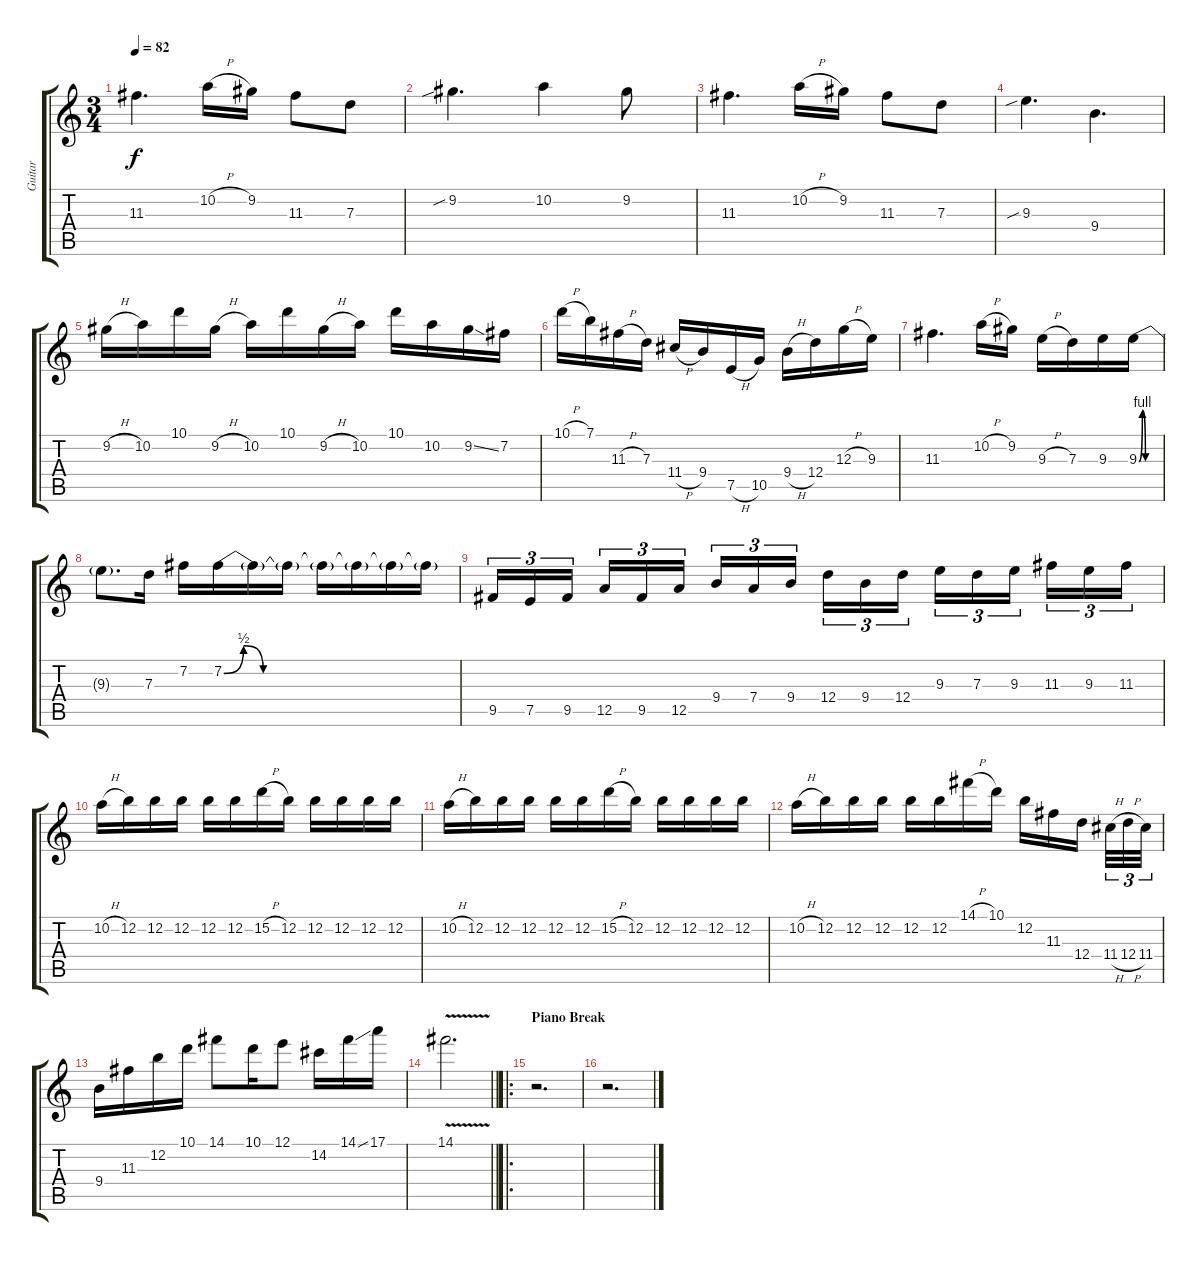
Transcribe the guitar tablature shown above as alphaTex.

\track ("Guitar" "Guitar") {instrument overdrivenguitar}
\staff {score tabs}
\tuning (E4 B3 G3 D3 A2 E2) {hide}
\ts (3 4)
\tempo 82
\clef g2
\ks c
11.3.4{d dy f} 10.2{h}.16 9.2.16 11.3.8 7.3.8 |
9.2{sib}.4{d} 10.2.4 9.2.8 |
11.3.4{d} 10.2{h}.16 9.2.16 11.3.8 7.3.8 |
9.3{sib}.4{d} 9.4.4{d} |
9.2{h}.16 10.2.16 10.1.16 9.2{h}.16 10.2.16 10.1.16 9.2{h}.16 10.2.16 10.1.16 10.2.16 9.2{ss}.16 7.2.16 |
10.1{h}.16 7.1.16 11.3{h}.16 7.3.16 11.4{h}.16 9.4.16 7.5{h}.16 10.5.16 9.4{h}.16 12.4.16 12.3{h}.16 9.3.16 |
11.3.4{d} 10.2{h}.16 9.2.16 9.3{h}.16 7.3.16 9.3.16 9.3{be (custom 0 0 10 4 19 0 60 0)}.16 |
9.3{t}.8{d} 7.3.16 7.2.16 7.2{be (custom 0 0 5 2 10 0 60 0)}.16 7.2{t}.16 7.2{t}.16 7.2{t}.16 7.2{t}.16 7.2{t}.16 7.2{t}.16 |
9.5.16{tu (3 2)} 7.5.16{tu (3 2)} 9.5.16{tu (3 2)} 12.5.16{tu (3 2)} 9.5.16{tu (3 2)} 12.5.16{tu (3 2)} 9.4.16{tu (3 2)} 7.4.16{tu (3 2)} 9.4.16{tu (3 2)} 12.4.16{tu (3 2)} 9.4.16{tu (3 2)} 12.4.16{tu (3 2)} 9.3.16{tu (3 2)} 7.3.16{tu (3 2)} 9.3.16{tu (3 2)} 11.3.16{tu (3 2)} 9.3.16{tu (3 2)} 11.3.16{tu (3 2)} |
10.2{h}.16 12.2.16 12.2.16 12.2.16 12.2.16 12.2.16 15.2{h}.16 12.2.16 12.2.16 12.2.16 12.2.16 12.2.16 |
10.2{h}.16 12.2.16 12.2.16 12.2.16 12.2.16 12.2.16 15.2{h}.16 12.2.16 12.2.16 12.2.16 12.2.16 12.2.16 |
10.2{h}.16 12.2.16 12.2.16 12.2.16 12.2.16 12.2.16 14.1{h}.16 10.1.16 12.2.16 11.3.16 12.4.16 11.4{h}.32{tu (3 2)} 12.4{h}.32{tu (3 2)} 11.4.32{tu (3 2)} |
9.4.16 11.3.16 12.2.16 10.1.16 14.1.8 10.1.16 12.1.8 14.2.16 14.1{ss}.16 17.1.16 |
\barLineRight lightlight
14.1{v}.2{d} |
\ro
\section ("" "Piano Break")
r.2{d} |
r.2{d}
